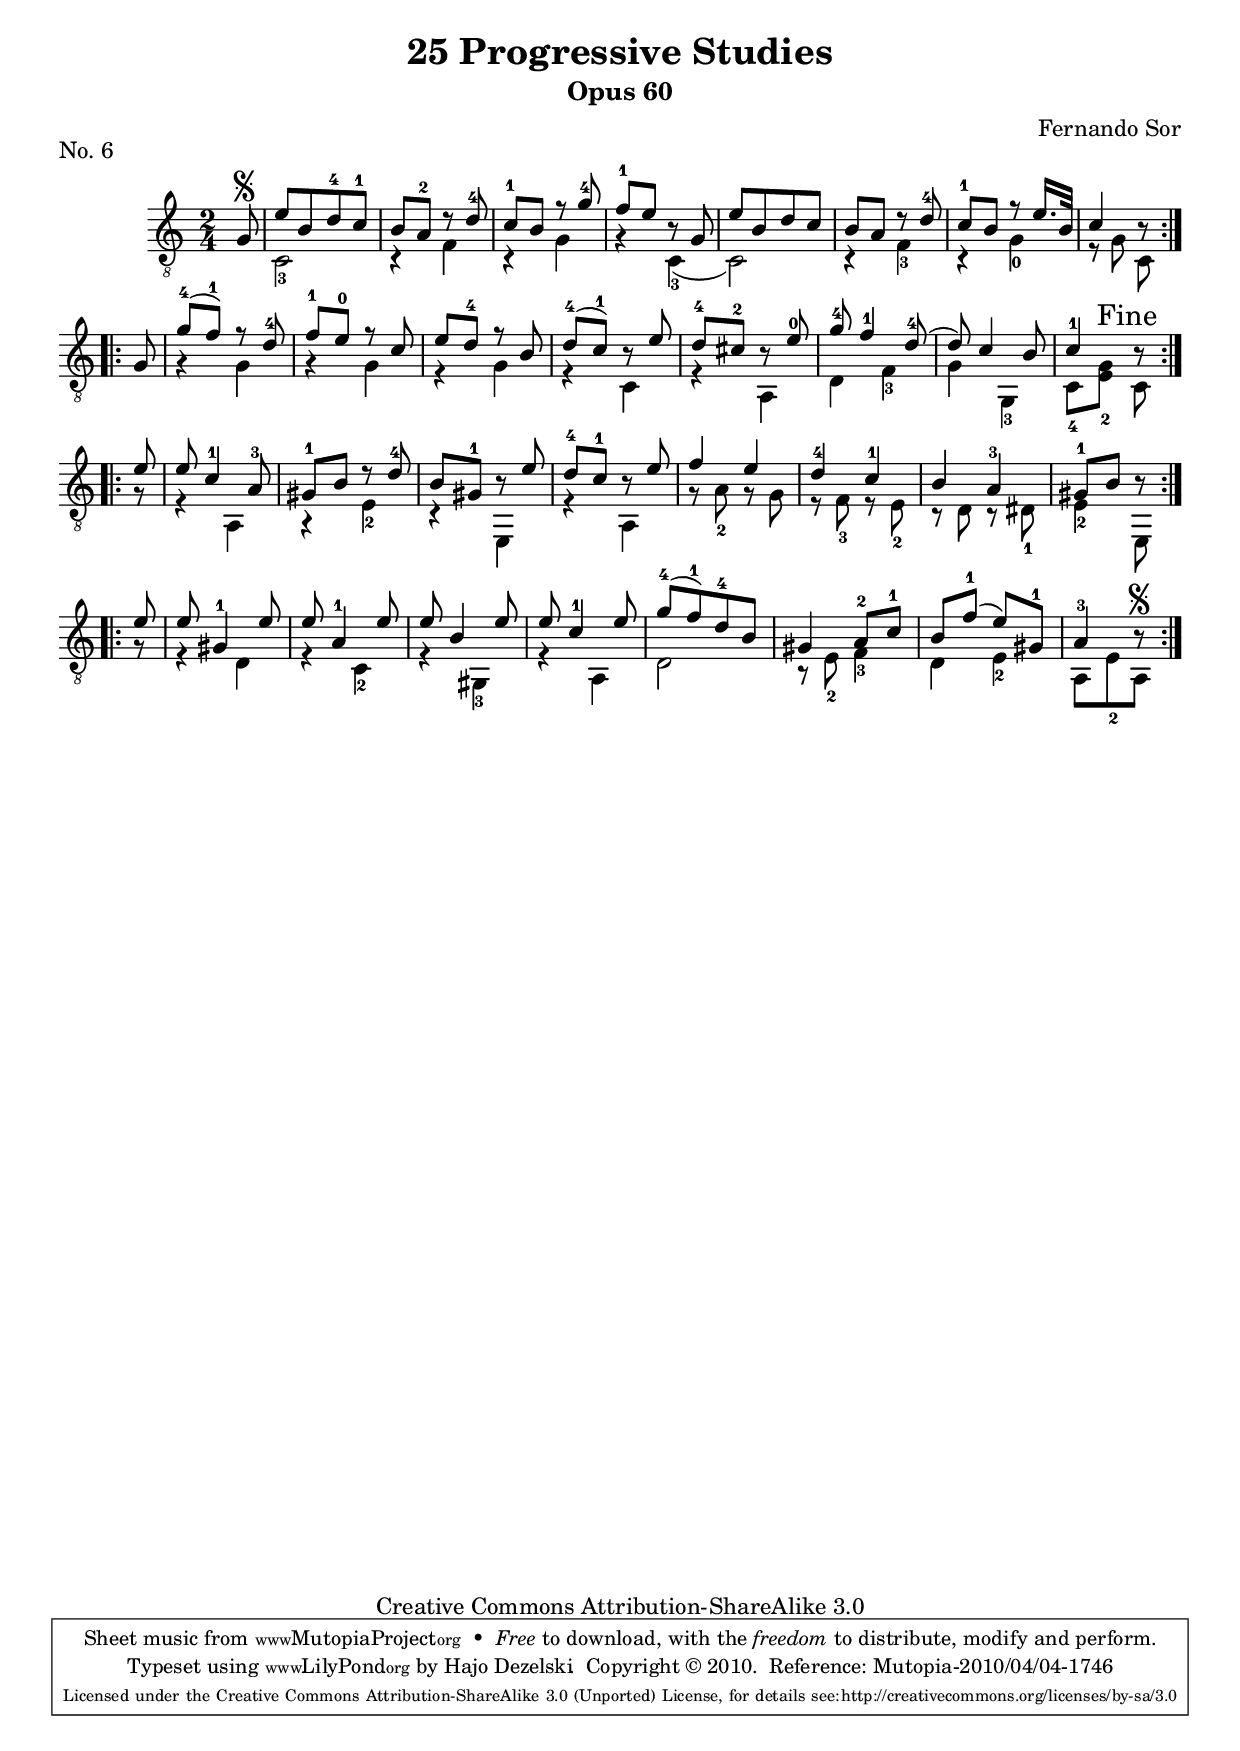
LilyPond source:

\version "2.13.10"

%#(set-default-paper-size "a4")


\header {
        title = "25 Progressive Studies"
        subtitle = "Opus 60"
        piece = "No. 6"
        composer = "Fernando Sor"
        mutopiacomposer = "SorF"
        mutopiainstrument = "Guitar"
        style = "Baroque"
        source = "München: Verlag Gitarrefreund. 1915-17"
        comment = "From the Boije collection"
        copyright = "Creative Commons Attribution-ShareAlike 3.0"
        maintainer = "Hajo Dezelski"
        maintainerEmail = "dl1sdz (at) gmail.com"

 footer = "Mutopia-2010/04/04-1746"
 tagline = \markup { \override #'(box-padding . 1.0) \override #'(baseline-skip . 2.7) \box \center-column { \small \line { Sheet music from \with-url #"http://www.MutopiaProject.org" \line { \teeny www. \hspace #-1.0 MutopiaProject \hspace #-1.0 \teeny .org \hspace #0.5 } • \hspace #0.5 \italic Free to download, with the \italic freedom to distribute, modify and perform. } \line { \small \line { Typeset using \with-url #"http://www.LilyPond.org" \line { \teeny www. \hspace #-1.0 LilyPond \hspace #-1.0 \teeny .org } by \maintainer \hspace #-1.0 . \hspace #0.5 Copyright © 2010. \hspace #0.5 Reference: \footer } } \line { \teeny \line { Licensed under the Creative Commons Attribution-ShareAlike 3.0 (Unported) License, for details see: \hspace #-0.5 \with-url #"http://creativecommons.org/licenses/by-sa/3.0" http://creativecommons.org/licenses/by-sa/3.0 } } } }
}

% The score definition

melody =  \relative g {
  \stemUp
  \tieUp
  \slurUp
  \override Staff.NoteCollision
    #'merge-differently-headed = ##t
  \override Staff.NoteCollision
    #'merge-differently-dotted = ##t
  
	\repeat volta 2 {
		\partial 8
	 g8\segno | % 0
	 e' [b d-4 c-1] | % 1
	 b8 a-2 r8 d8-4 | % 2
	 c8-1 b r8 g'8-4 | % 3
	 f8-1 e r8 g,8 | % 4
	 e'8 [ b d c ] | % 5
	 b a r8 d-4 | % 6
	 c8-1 b r8 e16. [ b32 ] | % 7
	 c4 r8  | % 8
	}
	
	\repeat volta 2 { 
		g8 | % 0
		g'8-4 ( f-1) r8 d8-4 | % 9
		f8-1  e-0 r8 c8 | % 10
		e8 d-4 r8 b8 | %11
		d8-4 ( c-1) r8 e8 | % 12
		d8-4 cis-2 r8 e8-0| % 13
		g8-4 f4-1 d8-4 ( | % 14
	 	d8) c4 b8 | % 15
	 	c4-1 \mark "Fine" r8 \break
	 
	}
	
	\repeat volta 2 {
		e8 | % 0
		e8 c4-1 a8-3 | % 17
	 	gis8-1 b r8 d8-4 | % 18
	 	b8 gis-1 r8 e'8 | % 19
	 	d8-4 c-1 r8 e8 | % 20
	 	f4 e | % 21
	 	d4-4 c-1  | % 22
	 	b4 a-3 | % 23
	 gis8-1 b r8 \break
    }
    
    \repeat volta 2 {
    	e8 | % 0
     	e8 gis,4-1 e'8 | % 25
     	e8 a,4-1 e'8 | % 26
     	e8 b4 e8 | % 27
     	e8 c4-1 e8 | % 28
     	g8-4 ( [f-1) d-4 b] | % 29
     	gis4 a8-2 c-1 | % 30
     	b8 f'-1 (e8) gis,-1 | % 31
     	a4-3 r8\segno | % 32 
    }
    
    }

bass =  \relative c {
  \stemDown
  \tieDown
  \slurDown
 \set fingeringOrientations = #'(down)
	
	\repeat volta 2 {
	 s8 | % 0	
	 <c-3>2 | % 1
	 r4 f4 | % 2
	 r4 g4 | % 3
	 r4 <c,-3>4 (  | % 4
	 c2 ) | % 5
	 r4 <f-3>4 | % 6
	 r4 <g-0>4 | % 7
	 r8 g8 c,8  | % 8
	}
	
	\repeat volta 2 { 
		s8 | % 0	
		r4 g'4 | % 9
		r4 g4 | % 10
		r4 g4 | %11
		r4 c,4 | % 12
		r4 a4 | % 13
		d4 <f-3> | % 14
		g4 <g,-3> | % 15
		<c-4>8 <e_2 g>8 c8 | % 16
	}
	
	\repeat volta 2 {
		r8 | % 0
	 	r4 a4 | % 17
	 	r4 <e'-2>4 | % 18
	 	r4 e,4  | % 19
	 	r4 a4 | % 20
	 	r8 <a'-2>8 r8 g8 | % 21
	 	r8 <f-3>8 r8 <e-2>8   | % 22
	 	r8 d8 r8 <dis-1>8  | % 23
	 	<e-2>4 e,8 | % 24
    }
    
    \repeat volta 2 {
    	r8 | % 0
    	r4 d'4 | % 25
     	r4 <c-2>4  | % 26
     	r4 <gis-3>4 | % 27
     	r4 a4 | % 28
     	d2  | % 29
     	r8 <e-2>8 <f-3>4  | % 30
     	d4 <e-2>4 | % 31
     	a,8 [e'_2 a,]  | % 32
    }
    
    }

% The score definition
\score {
	\context Staff << 
        \time 2/4 
        \clef "treble_8" 
        \key c \major  
        \set Staff.midiInstrument ="acoustic guitar (nylon)"
        \context Voice = "melodie" { \melody }
        \context Voice = "basso"   { \bass  }
    >>
	\layout { }
 	 \midi { 
    \context {
      \Score
      tempoWholesPerMinute = #(ly:make-moment 80 4)
      }
     }
}
